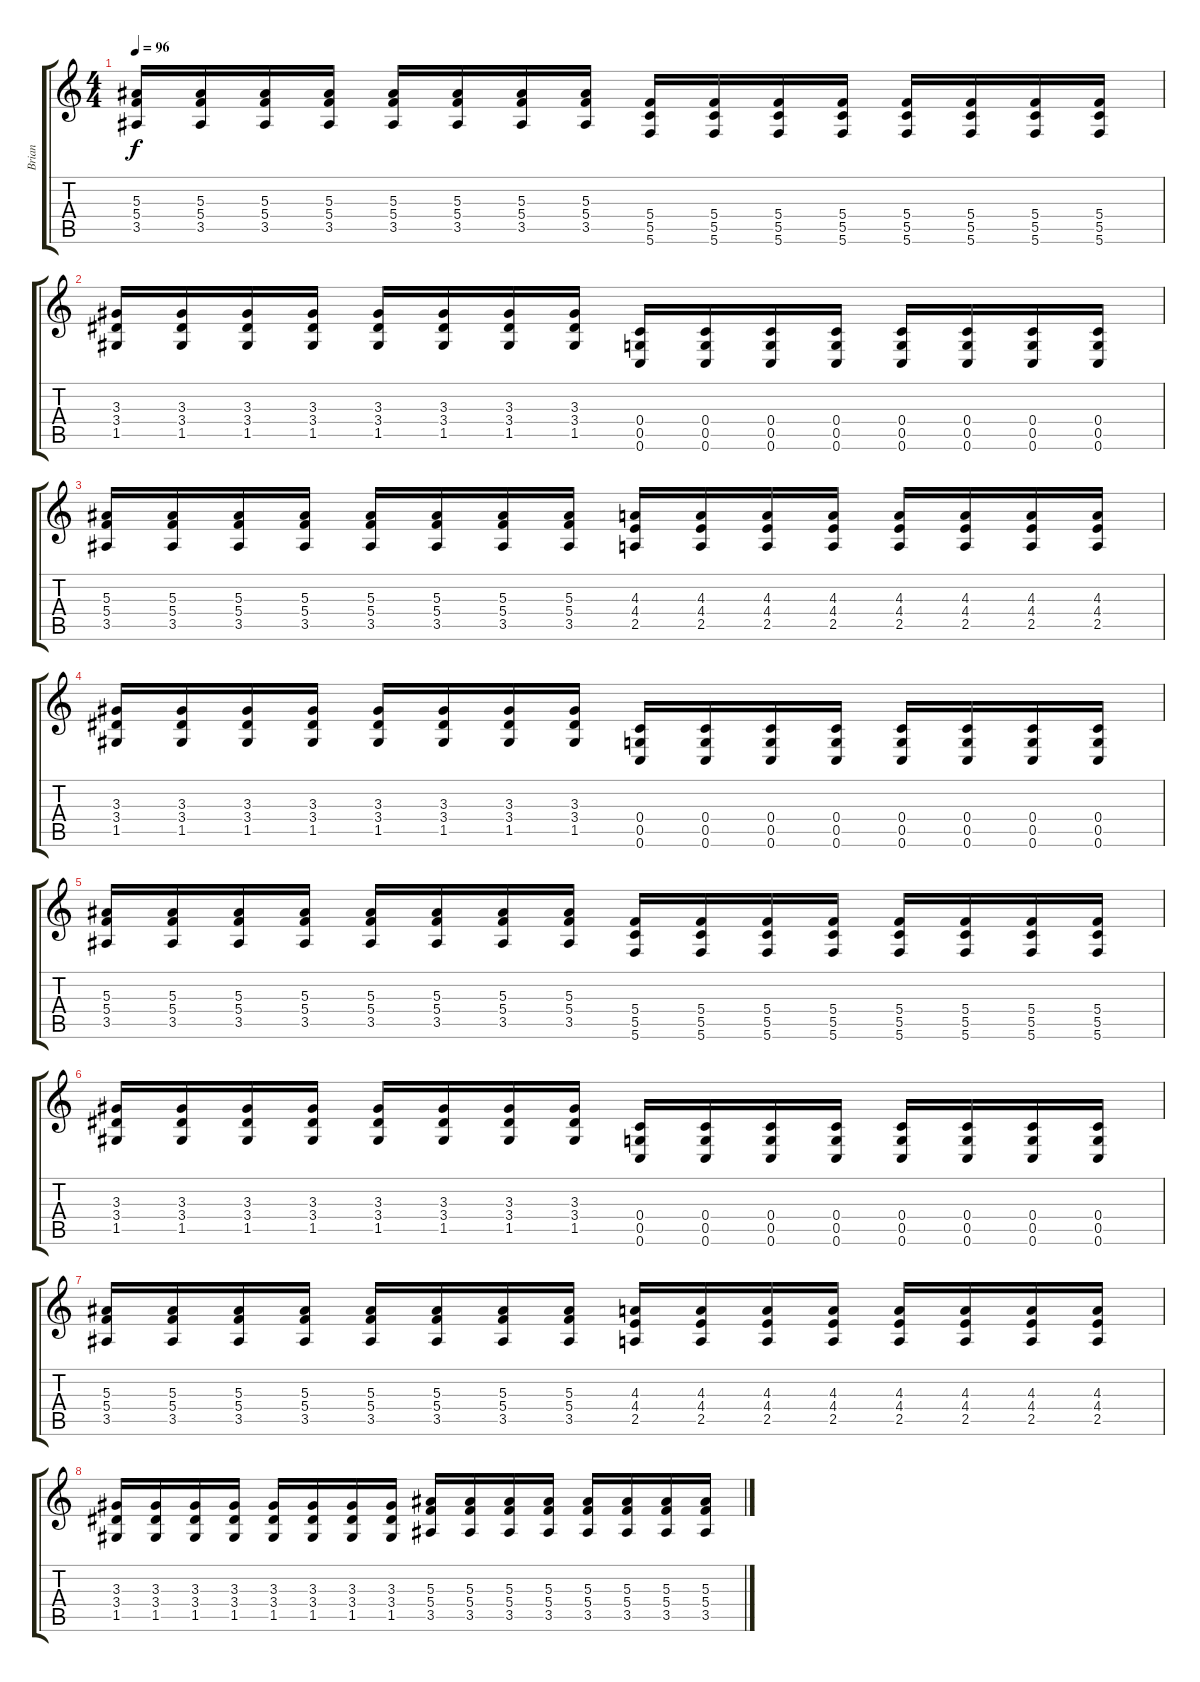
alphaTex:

\track ("Brian" "Brian") {instrument distortionguitar}
\staff {score tabs}
\tuning (D4 A3 F3 C3 G2 C2) {hide}
\ts (4 4)
\tempo 96
\clef g2
\ks c
(5.3 5.4 3.5).16{dy f} (5.3 5.4 3.5).16 (5.3 5.4 3.5).16 (5.3 5.4 3.5).16 (5.3 5.4 3.5).16 (5.3 5.4 3.5).16 (5.3 5.4 3.5).16 (5.3 5.4 3.5).16 (5.4 5.5 5.6).16 (5.4 5.5 5.6).16 (5.4 5.5 5.6).16 (5.4 5.5 5.6).16 (5.4 5.5 5.6).16 (5.4 5.5 5.6).16 (5.4 5.5 5.6).16 (5.4 5.5 5.6).16 |
(3.3 3.4 1.5).16 (3.3 3.4 1.5).16 (3.3 3.4 1.5).16 (3.3 3.4 1.5).16 (3.3 3.4 1.5).16 (3.3 3.4 1.5).16 (3.3 3.4 1.5).16 (3.3 3.4 1.5).16 (0.4 0.5 0.6).16 (0.4 0.5 0.6).16 (0.4 0.5 0.6).16 (0.4 0.5 0.6).16 (0.4 0.5 0.6).16 (0.4 0.5 0.6).16 (0.4 0.5 0.6).16 (0.4 0.5 0.6).16 |
(5.3 5.4 3.5).16 (5.3 5.4 3.5).16 (5.3 5.4 3.5).16 (5.3 5.4 3.5).16 (5.3 5.4 3.5).16 (5.3 5.4 3.5).16 (5.3 5.4 3.5).16 (5.3 5.4 3.5).16 (4.3 4.4 2.5).16 (4.3 4.4 2.5).16 (4.3 4.4 2.5).16 (4.3 4.4 2.5).16 (4.3 4.4 2.5).16 (4.3 4.4 2.5).16 (4.3 4.4 2.5).16 (4.3 4.4 2.5).16 |
(3.3 3.4 1.5).16 (3.3 3.4 1.5).16 (3.3 3.4 1.5).16 (3.3 3.4 1.5).16 (3.3 3.4 1.5).16 (3.3 3.4 1.5).16 (3.3 3.4 1.5).16 (3.3 3.4 1.5).16 (0.4 0.5 0.6).16 (0.4 0.5 0.6).16 (0.4 0.5 0.6).16 (0.4 0.5 0.6).16 (0.4 0.5 0.6).16 (0.4 0.5 0.6).16 (0.4 0.5 0.6).16 (0.4 0.5 0.6).16 |
(5.3 5.4 3.5).16 (5.3 5.4 3.5).16 (5.3 5.4 3.5).16 (5.3 5.4 3.5).16 (5.3 5.4 3.5).16 (5.3 5.4 3.5).16 (5.3 5.4 3.5).16 (5.3 5.4 3.5).16 (5.4 5.5 5.6).16 (5.4 5.5 5.6).16 (5.4 5.5 5.6).16 (5.4 5.5 5.6).16 (5.4 5.5 5.6).16 (5.4 5.5 5.6).16 (5.4 5.5 5.6).16 (5.4 5.5 5.6).16 |
(3.3 3.4 1.5).16 (3.3 3.4 1.5).16 (3.3 3.4 1.5).16 (3.3 3.4 1.5).16 (3.3 3.4 1.5).16 (3.3 3.4 1.5).16 (3.3 3.4 1.5).16 (3.3 3.4 1.5).16 (0.4 0.5 0.6).16 (0.4 0.5 0.6).16 (0.4 0.5 0.6).16 (0.4 0.5 0.6).16 (0.4 0.5 0.6).16 (0.4 0.5 0.6).16 (0.4 0.5 0.6).16 (0.4 0.5 0.6).16 |
(5.3 5.4 3.5).16 (5.3 5.4 3.5).16 (5.3 5.4 3.5).16 (5.3 5.4 3.5).16 (5.3 5.4 3.5).16 (5.3 5.4 3.5).16 (5.3 5.4 3.5).16 (5.3 5.4 3.5).16 (4.3 4.4 2.5).16 (4.3 4.4 2.5).16 (4.3 4.4 2.5).16 (4.3 4.4 2.5).16 (4.3 4.4 2.5).16 (4.3 4.4 2.5).16 (4.3 4.4 2.5).16 (4.3 4.4 2.5).16 |
(3.3 3.4 1.5).16 (3.3 3.4 1.5).16 (3.3 3.4 1.5).16 (3.3 3.4 1.5).16 (3.3 3.4 1.5).16 (3.3 3.4 1.5).16 (3.3 3.4 1.5).16 (3.3 3.4 1.5).16 (5.3 5.4 3.5).16 (5.3 5.4 3.5).16 (5.3 5.4 3.5).16 (5.3 5.4 3.5).16 (5.3 5.4 3.5).16 (5.3 5.4 3.5).16 (5.3 5.4 3.5).16 (5.3 5.4 3.5).16
